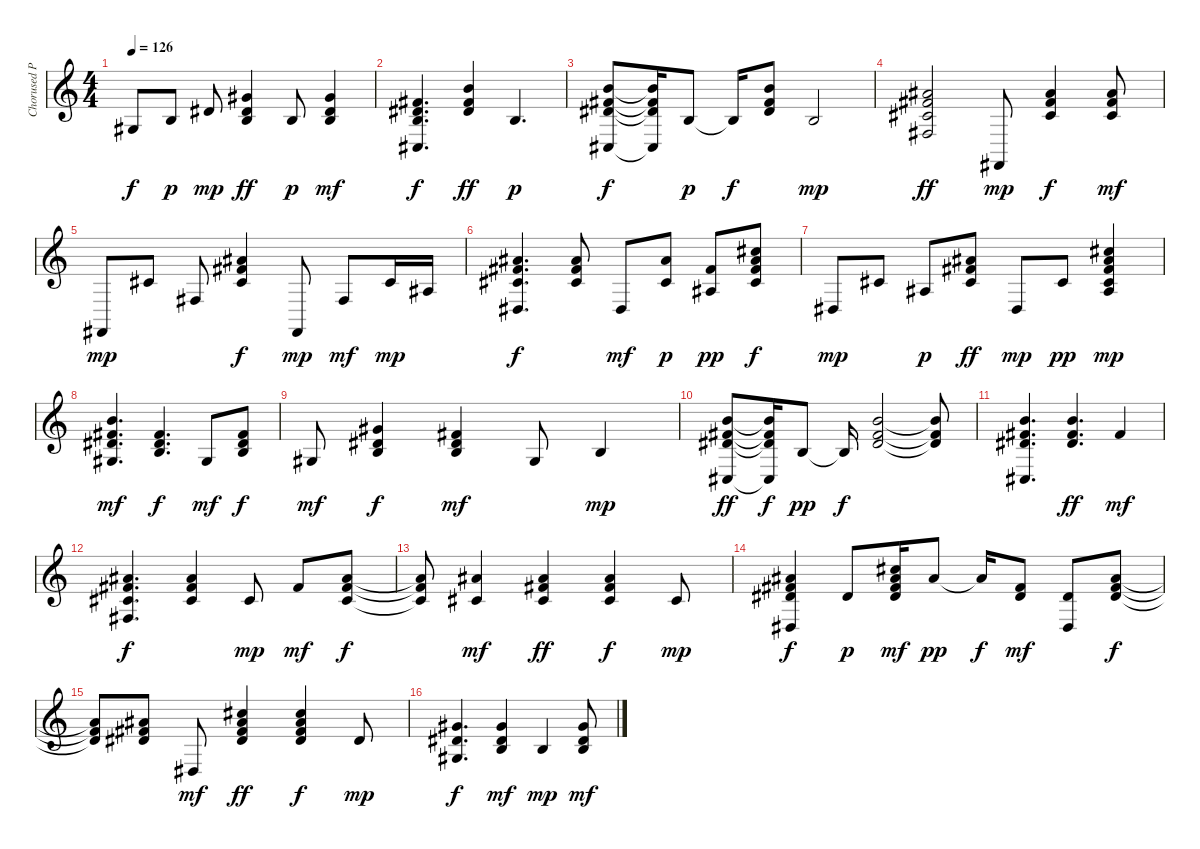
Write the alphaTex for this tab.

\track ("Chorused Piano" "Chorused P") {instrument electricpiano2}
\staff {score}
\tuning (E4 B3 G3 D3 A2 E2) {hide}
\ts (4 4)
\tempo 126
\clef g2
\ks c
1.3.8{dy f} 0.2.8{dy p} 4.2.8{dy mp} (4.1 4.2 4.3).4{dy ff} 4.3.8{dy p} (4.1 4.2 4.3).4{dy mf} |
(2.1 4.2 4.3 4.5).4{d dy f} (7.1 7.2 8.3).4{dy ff} 0.2.4{d dy p} |
(7.1 7.2 8.3 9.6).8{dy f} (7.1{t} 7.2{t} 8.3{t} 9.6{t}).16 0.2.8{dy p} 0.2{t}.16{dy f} (7.1 7.2 8.3).8 0.2.2{dy mp} |
(6.1 7.2 6.3 4.4).2{dy ff} 2.6.8{dy mp} (6.1 7.2 6.3).4{dy f} (6.1 7.2 6.3).8{dy mf} |
2.6.8{dy mp} 2.2.8 4.4.8 (6.1 7.2 6.3).4{dy f} 2.6.8{dy mp} 4.4.8{dy mf} 2.2.16{dy mp} 3.3.16 |
(6.1 7.2 6.3 6.5).4{d dy f} (6.1 7.2 6.3).8 6.5.8{dy mf} (6.1 6.3).8{dy p} (7.2 8.4).8{dy pp} (9.1 11.2 11.3 11.4).8{dy f} |
11.6.8{dy mp} 11.4.8 8.4.8{dy p} (11.2 11.3 11.4).8{dy ff} 11.6.8{dy mp} 11.4.8{dy pp} (9.1 11.2 11.3 11.4 13.5).4{dy mp} |
(12.2 11.3 13.4 11.5).4{d dy mf} (0.2 11.3 13.4).4{d dy f} 11.5.8{dy mf} (7.2 8.3 9.4).8{dy f} |
6.4.8{dy mf} (4.1 4.2 4.3).4{dy f} (2.1 4.2 4.3).4{dy mf} 1.3.8 0.2.4{dy mp} |
(7.1 7.2 8.3 9.6).8{dy ff} (7.1{t} 7.2{t} 8.3{t} 9.6{t}).16{dy f} 0.2.8{dy pp} 0.2{t}.16{dy f} (7.1 7.2 8.3).2 (7.1{t} 7.2{t} 8.3{t}).8 |
(7.1 7.2 8.3 9.6).4{d} (7.1 7.2 8.3).4{d dy ff} 7.2.4{dy mf} |
(6.1 7.2 6.3 4.4).4{d dy f} (6.1 7.2 6.3).4 6.3.8{dy mp} 7.2.8{dy mf} (6.1 7.2 6.3).8{dy f} |
(6.1{t} 7.2{t} 6.3{t}).8 (6.1 6.3).4{dy mf} (6.1 7.2 6.3).4{dy ff} (6.1 7.2 6.3).4{dy f} 6.3.8{dy mp} |
(6.1 7.2 8.3 6.5).4{dy f} 8.3.8{dy p} (9.1 11.2 11.3 13.4).16{dy mf} 11.2.8{dy pp} 11.2{t}.16{dy f} (11.3 13.4).8{dy mf} (13.4 11.6).8 (11.2 11.3 13.4).8{dy f} |
(11.2{t} 11.3{t} 13.4{t}).8 (11.2 11.3 13.4).8 11.6.8{dy mf} (9.1 11.2 11.3 13.4).4{dy ff} (9.1 11.2 11.3 13.4).4{dy f} 13.4.8{dy mp} |
(13.3 13.4 11.5).4{d dy f} (0.2 13.3 13.4).4{dy mf} 0.2.4{dy mp} (4.1 4.2 4.3).8{dy mf}
